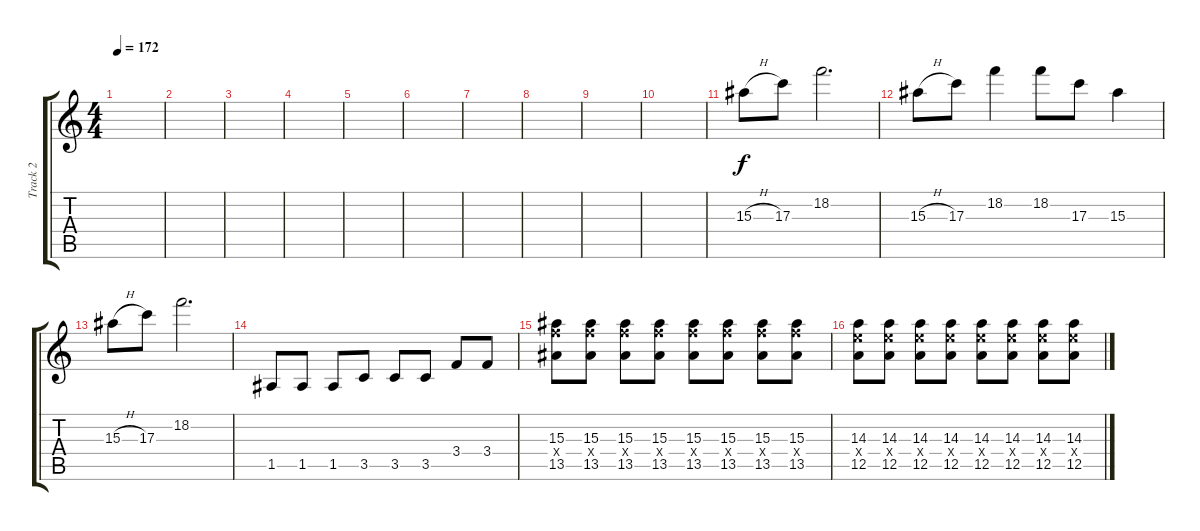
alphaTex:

\track ("Track 2" "Track 2") {instrument overdrivenguitar}
\staff {score tabs}
\tuning (E4 B3 G3 D3 A2 D2) {hide}
\ts (4 4)
\tempo 172
\clef g2
\ks c
|
|
|
|
|
|
|
|
|
|
15.3{h}.8 17.3.8 18.2.2{d} |
15.3{h}.8 17.3.8 18.2.4 18.2.8 17.3.8 15.3.4 |
15.3{h}.8 17.3.8 18.2.2{d} |
1.5.8 1.5.8 1.5.8 3.5.8 3.5.8 3.5.8 3.4.8 3.4.8 |
(15.3 15.4{x} 13.5).8 (15.3 15.4{x} 13.5).8 (15.3 15.4{x} 13.5).8 (15.3 15.4{x} 13.5).8 (15.3 15.4{x} 13.5).8 (15.3 15.4{x} 13.5).8 (15.3 15.4{x} 13.5).8 (15.3 15.4{x} 13.5).8 |
(14.3 14.4{x} 12.5).8 (14.3 14.4{x} 12.5).8 (14.3 14.4{x} 12.5).8 (14.3 14.4{x} 12.5).8 (14.3 14.4{x} 12.5).8 (14.3 14.4{x} 12.5).8 (14.3 14.4{x} 12.5).8 (14.3 14.4{x} 12.5).8
